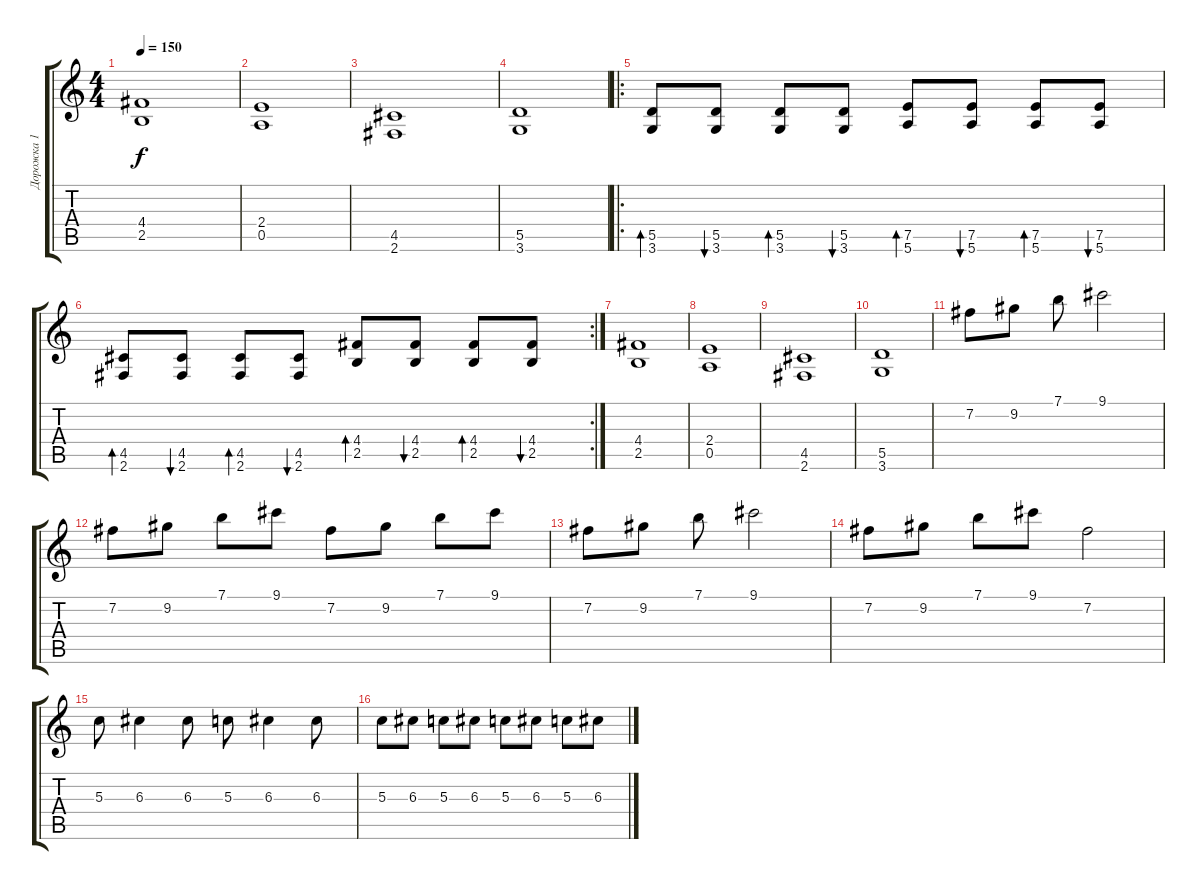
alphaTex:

\track ("Дорожка 1" "Дорожка 1") {instrument distortionguitar}
\staff {score tabs}
\tuning (E4 B3 G3 D3 A2 E2) {hide}
\ts (4 4)
\tempo 150
\clef g2
\ks c
(4.4 2.5).1{dy f} |
(2.4 0.5).1 |
(4.5 2.6).1 |
(5.5 3.6).1 |
\ro
(5.5 3.6).8{bd 60} (5.5 3.6).8{bu 60} (5.5 3.6).8{bd 60} (5.5 3.6).8{bu 60} (7.5 5.6).8{bd 60} (7.5 5.6).8{bu 60} (7.5 5.6).8{bd 60} (7.5 5.6).8{bu 60} |
\rc 2
(4.5 2.6).8{bd 60} (4.5 2.6).8{bu 60} (4.5 2.6).8{bd 60} (4.5 2.6).8{bu 60} (4.4 2.5).8{bd 60} (4.4 2.5).8{bu 60} (4.4 2.5).8{bd 60} (4.4 2.5).8{bu 60} |
(4.4 2.5).1 |
(2.4 0.5).1 |
(4.5 2.6).1 |
(5.5 3.6).1 |
7.2.8 9.2.8 7.1.8 9.1.2 |
7.2.8 9.2.8 7.1.8 9.1.8 7.2.8 9.2.8 7.1.8 9.1.8 |
7.2.8 9.2.8 7.1.8 9.1.2 |
7.2.8 9.2.8 7.1.8 9.1.8 7.2.2 |
5.3.8 6.3.4 6.3.8 5.3.8 6.3.4 6.3.8 |
5.3.8 6.3.8 5.3.8 6.3.8 5.3.8 6.3.8 5.3.8 6.3.8
